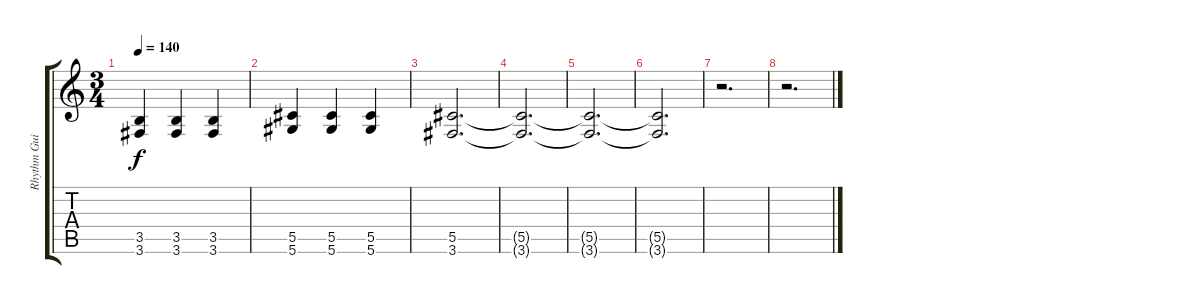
\track ("Rhythm Guitar" "Rhythm Gui") {instrument overdrivenguitar}
\staff {score tabs}
\tuning (Eb4 Bb3 Gb3 Db3 Ab2 Eb2) {hide}
\ts (3 4)
\tempo 140
\clef g2
\ks c
(3.5 3.6).4{dy f} (3.5 3.6).4 (3.5 3.6).4 |
(5.5 5.6).4 (5.5 5.6).4 (5.5 5.6).4 |
(5.5 3.6).2{d} |
(5.5{t} 3.6{t}).2{d} |
(5.5{t} 3.6{t}).2{d} |
(5.5{t} 3.6{t}).2{d} |
r.2{d} |
r.2{d}
